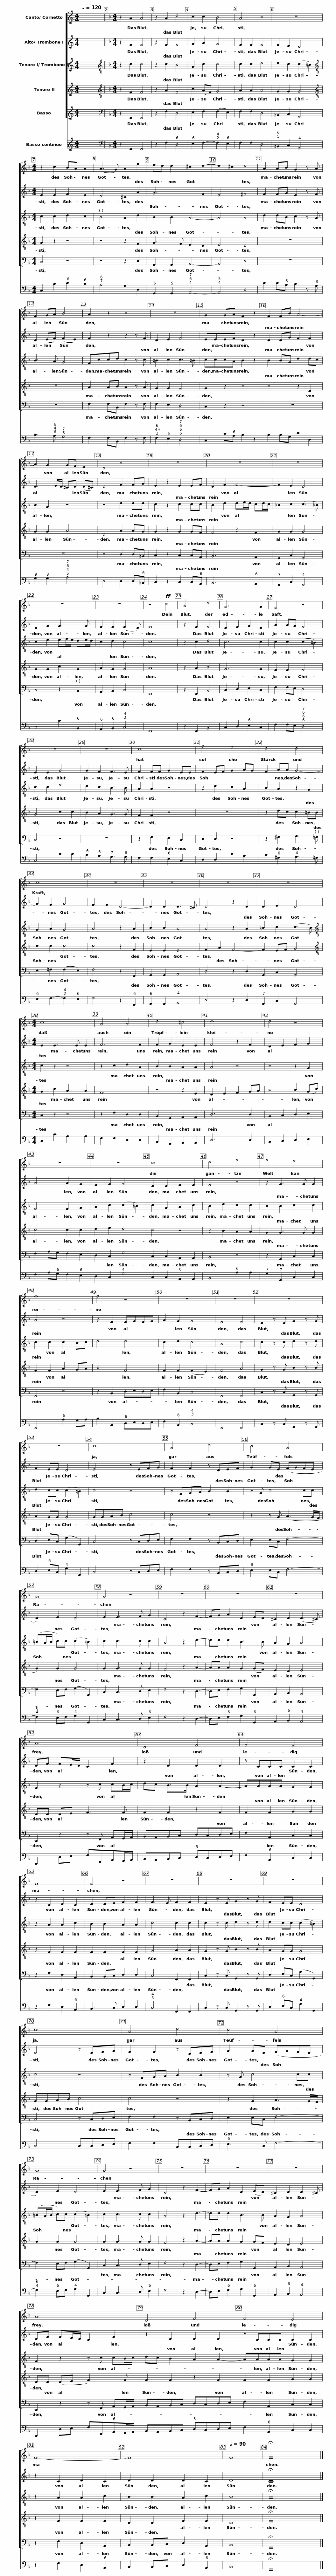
X:1
%%score [ 1 2 3 4 5 ] 6
L:1/8
Q:1/4=120
M:4/4
I:linebreak $
K:C
V:1 treble
V:2 treble
V:3 treble
V:4 treble
V:5 treble
V:6 treble
V:1
 x8 ||$[K:F][M:4/4] z2 A2 A4 | z2 A2 d4 | c2 c2 B4 | A4 z4 | %5
 z8 |$[M:4/4] z2 c2 BA A2 | (A3 G) A2 f2 | ed d2 ^c2 d2- | d2 ^c2 d4 | %10
 A2 AB G2 z A | F2 GA B4 |$ A2 z2 z4 | z8 | G2 GA F2 z2 | %15
 F2 FB A4- | A2 G2 GF E2 |$ D4 z4 | z8 | z8 | %20
 z8 | z8 | z8 |$ z4!ff! c4 | A4 d4 | %25
 G6 G2 | F4 z4 | z8 | z8 | c8 |$ %30
 f4 e4 | d4 d4 | c8 | z8 | z8 | %35
 z8 | z8 |$[M:4/4] c8 | A4 A4 | d4 ^c4 | %40
 d8 | d4 z4 | z8 | z8 |$ c8 | %45
 d4 f4 | f4 e4 | f8 | f4 z4 | z8 | %50
 z8 |$ z8 | z8 | c8 | A4 d4 |$ %55
 c4 A4 | G8 | G4 z4 | z8 | z8 | %60
 z8 |$ A8 | D4 F4 | F4 E4 | F8 | %65
 F4 z4 | z8 |$ z8 | z8 | c8 | %70
 A4 d4 |$ c4 A4 | G8 | G4 z4 | z8 | %75
 z8 | z8 |$ A8 | D4 F4 | F4 E4 | %80
 F8- | F8 |[Q:1/4=90] F8 | !fermata!F16 |] %84
V:2
 x8 ||$[K:F][M:4/4] z2 F2 F4 | z2 F2 F4 | G2 A2 G4 | F2 F2 F4 | %5
 F2 E2 D4 |$[M:4/4] E2 E2 F2 E2 | D4 ^C2 A2 | G6 F2 | E4 ^F4 | %10
 F2 FG E2 z F | D2 (EF) (F2 E2) |$ F2 z2 z2 z F | D2 E2 F4 | EEEF D2 z2 | %15
 D2 DG F2 F2 | D3 E/D/ ^CD (D!courtesy!^C) |$ D4 F2 FG | E2 z2 E2 EF | D2 F2 F4- | %20
 F2 E2 D4 | E2 G2 G3 G | F2 F2 (F3 E) |$ F8 | z2 F2 F4 | %25
 E2 F2 G2 E2 | A2 AG F4 | E2 E2 G4 | G2 F2 F3 E | F2 FF G2 EE |$ %30
 F2 EF G2 AG | F2 AA G4- | G2 F2 G4 | F2 F2 D4- | D2 D2 D3 ^C | %35
 D4 z2 D2 | D2 E2 D4 |$[M:4/4] E2 E3 E E2 | F6 F2 | F2 G2 E2 E2 | %40
 F4 z2 F2 | D2 E2 F2 G2 | A4 A2 G2 | F2 G2 G4 |$ E2 E2 F2 F2 | %45
 F4 z4 | z2 G3 G G2 | A4 z4 | z2 F2 FGFG | A2 G2 G4 | %50
 F4 F4 |$ E2 z E G2 z G | F2 EE D4 | E4 z EFG | F2 F2 z DEF |$ %55
 G2 GE (FGFE | D2) E2 D4 | E2 E3 F G2 | C4 z2 F2- | FG A2 D2 ED | %60
 ^C2 D2 (D3 !courtesy!^C) |$ DF FE/D/ C2 F2 | z2 D2 D2 D2 | z CCC C2 C2 | z2 C2 D2 C2 | %65
 D2 DE F2 F2 | F3 E F2 F2 |$ E2 z E G2 z G | F2 EE D4 | E4 z EFG | %70
 F2 F2 z DEF |$ G2 GE (FGFE | D2) E2 D4 | E2 E3 F G2 | C4 z2 F2- | %75
 FG A2 D2 (ED) | ^C2 D2 D3 !courtesy!^C |$ DF FE/D/ C2 F2 | z2 D2 D2 D2 | z CCC C2 C2 | %80
 z2 C2 D2 C2 | D2 D2 D2 C2 | D8 | !fermata!C16 |] %84
V:3
 x8 ||$[K:F][M:4/4][K:treble-8] z2 c2 c4 | z2 c2 B4 | G2 c2 c4 | c2 c2 d4 | %5
 d2 c2 (c2 =B2) |$[M:4/4][K:treble-8] c2 c2 d2 c2 | B4 A2 d2 | B2 B2 A4- | A4 A4 | %10
 d2 dB c2 z A | B3 A G4 |$ Fccd c2 z c | =B2 c2 c3 !courtesy!=B | cccA B2 z2 | %15
 B2 BG d2 dc | B2 G2 z4 |$ z4 d2 dd | c2 z2 c2 cc | B2 d2 de/d/ cd/c/ | %20
 =B2 c2 (c3 !courtesy!=B) | c2 e2 ef/e/ de/d/ | c2 d2 c4 |$ c8 | z2 c2 d4 | %25
 c6 c2 | c2 c2 (c2 =B2) | c2 c2 e4 | d2 c2 B3 B | A2 A2 z4 |$ %30
 z2 d2 c2 A2 | B2 A2 z2 G2 | G2 A2 G4 | A4 z2 A2 | B2 B2 A4 | %35
 A4 z2 A2 | =B2 c2 (c3 B) |$[M:4/4][K:treble-8] c2 z2 z4 | z2 c2 d2 A2 | B2 B2 A2 A2 | %40
 A4 z4 | z4 z2 G2 | F4 F2 G2 | A2 c2 (c2 =B2) |$ c2 G2 A2 c2 | %45
 B2 d2 c2 c2 | B2 B2 c2 c2 | c2 c2 c2 Bc | d4 d4 | c2 d2 c4 | %50
 A4 c4 |$ c2 z c d2 z d | d2 cc (c2 =B2) | c4 z4 | z FGA B2 B2 |$ %55
 z G c4 cc | (=BA/B/ c)c (c2 !courtesy!=B2) | c2 c3 c c2 | A4 z2 d2- | dd d2 B3 B | %60
 A2 G2 A4 |$ F2 z2 z c cB/c/ | dc B>B A2 A2- | AAAA G2 G2 | z2 A2 A2 c2 | %65
 B2 B2 A2 A2 | c4 c2 c2 |$ c2 z c d2 z d | d2 cc (c2 =B2) | c4 z4 | %70
 z FGA B2 B2 |$ z G c4 cc | (=BA/B/ c)c (c2 !courtesy!=B2) | c2 c3 c c2 | A4 z2 d2- | %75
 dd d2 B3 B | A2 G2 A4 |$ F2 z2 z c cB/c/ | dc B2 A2 A2- | AAAA G2 G2 | %80
 z2 A2 A2 c2 | B2 B2 A2 c2 | B8 | !fermata!A16 |] %84
V:4
 x8 ||$[K:F][M:4/4][K:treble-8] z2 F2 F4 | z2 A2 F4 | c2 (AF) G4 | A2 A2 A4 | %5
 G2 G2 G4 |$[M:4/4][K:treble-8] G2 z2 z4 | z4 z2 F2 | G3 F E2 D2 | E4 D4 | %10
 z8 | z8 |$ A2 AB A2 z A | G2 G2 F4 | G2 z2 z4 | %15
 z4 z2 D2 | G2 G2 A4 |$ D4 A2 AG | G2 z2 G2 GF | F4 z2 F2 | %20
 G2 G2 G4 | G2 G2 c2 G2 | A2 G2 G4 |$ A8 | z2 A2 B4 | %25
 G6 G2 | F2 F2 F4 | G4 c2 c2 | B2 A2 G3 G | F2 F2 z4 |$ %30
 z8 | z2 dc c2 =BB | c2 c2 c4 | c4 z2 F2 | E2 E2 E4 | %35
 F2 A2 F4- | F2 EF G4 |$[M:4/4][K:treble-8] G2 c2 A2 A2 | F8 | z4 z2 E2 | %40
 D2 E2 F2 GA | B4 B2 (Gc) | c4 c2 c2 | d2 e2 d4 |$ c4 z4 | %45
 z2 B2 A2 A2 | G2 G3 G G2 | F2 F2 A2 GA | B4 F4 | F2 F2 (F2 E2) | %50
 F4 A4 |$ G2 z G B2 z B | A2 GG G4 | GGAB c4 | c4 z4 |$ %55
 z2 z G (A3 G/F/ | G2) G2 G4 | G2 G3 G G2 | F4 z2 A2- | AA A2 G2 (GF) | %60
 E2 D2 E4 |$ DD DE F3 F | F2 F2 z2 F2 | F2 F2 G2 G2 | z2 F2 F2 F2 | %65
 F2 F2 F2 F2 | G4 A2 A2 |$ G2 z G B2 z B | A2 GG G4 | GGAB c4 | %70
 c4 z4 |$ z2 G2 A3 G/F/ | G2 G2 G4 | G2 G3 G G2 | F4 z2 A2- | %75
 AA A2 G2 GF | E2 D2 E4 |$ DD (DE F3) F | F2 F2 z2 F2 | F2 F2 G2 G2 | %80
 z2 F2 F2 F2 | D2 D2 F2 F2 | D8 | !fermata!F16 |] %84
V:5
 x8 ||$[K:F][M:4/4][K:bass] z2 F,,2 F,,4 | z2 F,2 D,4 | E,2 F,2 (F,2 E,2) | F,2 F,2 D,4 | %5
 =B,,2 C,2 G,,4 |$[M:4/4] C,4 z4 | z4 z2 D,2 | G,,2 G,,2 A,,4- | A,,4 D,4 | %10
 z8 | z8 |$ F,2 F,B,, F,2 z F, | F,2 E,2 D,4 | C,2 z2 z4 | %15
 z8 | z8 |$ z4 D,2 D,=B,, | C,2 z2 C,2 C,A,, | B,,6 A,,2 | %20
 G,,2 C,2 G,,4 | C,4 z2 B,,2 | A,,2 B,,2 C,4 |$ F,,8 | z2 F,,2 B,,4 | %25
 C,2 D,2 E,2 C,2 | F,2 F,E, D,4 | C,4 z4 | z8 | z2 F,2 E,2 C,2 |$ %30
 D,2 D,2 z4 | z2 ^F,2 G,3 =F, | E,2 !courtesy!=F,2 (F,2 E,2) | F,4 z2 F,,2 | G,,2 G,,2 A,,4 | %35
 D,4 z2 D,2 | G,,2 C,2 G,,4 |$[M:4/4] C,2 z2 z4 | z2 F,2 D,2 D,2 | B,,2 G,,2 A,,2 A,,2 | %40
 D,6 D,2 | B,,2 C,2 D,2 E,2 | F,2 A,G, F,2 E,2 | D,2 C,2 G,4 |$ C,2 C,2 A,,2 A,,2 | %45
 B,,4 z4 | z2 G,,2 C,2 C,2 | F,,4 z4 | z2 B,,2 D,E,D,E, | F,2 B,,2 C,4 | %50
 F,,4 F,,4 |$ C,2 z C, G,,2 z G,, | D,2 E,C, (G,2 G,,2) | C,4 z C,D,E, | F,2 F,2 z B,,C,D, |$ %55
 E,2 E,C, F,4- | F,2 E,F, (G,2 G,,2) | C,2 C,3 D, E,2 | F,4 z2 D,2- | D,E, F,2 G,2 G,,2 | %60
 A,,2 B,,2 A,,4 |$ D,,2 z2 z F,, A,,G,,/A,,/ | B,,A,,B,,C, D,C,D,E, | F,2 A,,2 C,2 C,2 | z2 F,2 D,2 A,,2 | %65
 B,,2 B,,C, D,2 D,2 | C,4 F,,2 F,,2 |$ C,2 z C, G,,2 z G,, | D,2 E,C, (G,2 G,,2) | C,4 z C,D,E, | %70
 F,2 F,2 z B,,C,D, |$ E,2 E,C, F,4- | F,2 E,F, (G,2 G,,2) | C,2 C,3 D, E,2 | F,4 z2 D,2- | %75
 D,E, F,2 G,2 G,,2 | A,,2 B,,2 A,,4 |$ D,,2 z2 z F,, A,,G,,/A,,/ | B,,A,,B,,C, D,C,D,E, | F,2 A,,2 C,2 C,2 | %80
 z2 F,2 D,2 A,,2 | B,,2 B,,C, D,2 A,,2 | B,,8 | !fermata!F,,16 |] %84
V:6
 x8 ||$[K:F][M:4/4][K:bass] z2 F,,2 F,,4 | z2 F,2 D,4 | E,2 F,2- F,2 E,2 | F,2 F,2 D,4 | %5
 =B,,2 C,2 G,,4 |$[M:4/4] C,2 C2 D2 C2 | B,4 A,2 D,2 | G,,2 G,,2 A,,4- | A,,4 D,4 | %10
 D2 DB, C2 z A, | B,3 A, G,4 |$ F,2 F,B,, F,2 z F, | F,2 E,2 D,4 | C,2 CA, B,2 z2 | %15
 B,2 B,G, D2 D,2 | G,2 G,2 A,4 |$ D,4 D,2 D,=B,, | C,2 z2 C,2 C,A,, | B,,6 A,,2 | %20
 G,,2 C,2 G,,4 | C,4 C2 B,,2 | A,,2 B,,2 C,4 |$ F,,8 | z2 F,,2 B,,4 | %25
 C,2 D,2 E,2 C,2 | F,2 F,E, D,4 | C,4 C2 C2 | B,2 A,2 G,3 G, | F,2 F,2 E,2 C,2 |$ %30
 D,2 D,2 C2 A,2 | B,2 ^F,2 G,3 =F, | E,2 F,2- F,2 E,2 | F,4 z2 F,,2 | G,,2 G,,2 A,,4 | %35
 D,4 z2 D,2 | G,,2 C,2 G,,4 |$[M:4/4] C,2 C2 A,2 A,2 | F,2 F,2 D,2 D,2 | B,,2 G,,2 A,,2 A,,2 | %40
 D,6 D,2 | B,,2 C,2 D,2 E,2 | F,2 A,G, F,2 E,2 | D,2 C,2 G,4 |$ C,2 C,2 A,,2 A,,2 | %45
 B,,4 A,2 A,2 | G,2 G,,2 C,2 C,2 | F,,4 A,2 G,A, | B,2 B,,2 D,E,D,E, | F,2 B,,2 C,4 | %50
 F,,4 F,,4 |$ C,2 z C, G,,2 z G,, | D,2 E,C, G,2 G,,2 | C,4 z C,D,E, | F,2 F,2 z B,,C,D, |$ %55
 E,2 E,C, F,4- | F,2 E,F, G,2 G,,2 | C,2 C,3 D, E,2 | F,4 z2 D,2- | D,E, F,2 G,2 G,,2 | %60
 A,,2 B,,2 A,,4 |$ D,,2 D,E, F,F,,A,,G,,/A,,/ | B,,A,,B,,C, D,C,D,E, | F,2 A,,2 C,2 C,2 | z2 F,2 D,2 A,,2 | %65
 B,,3 C, D,2 D,2 | C,4 F,,2 F,,2 |$ C,2 z C, G,,2 z G,, | D,2 E,C, G,2 G,,2 | C,4 C,C,D,E, | %70
 F,2 F,2 B,,B,,C,D, |$ E,3 C, F,4- | F,2 E,F, G,2 G,,2 | C,2 C,3 D, E,2 | F,4 z2 D,2- | %75
 D,E, F,2 G,2 G,,2 | A,,2 B,,2 A,,4 |$ D,,2 D,E, F,F,,A,,G,,/A,,/ | B,,A,,B,,C, D,C,D,E, | F,2 A,,2 C,2 C,2 | %80
 z2 F,2 D,2 A,,2 | B,,2 B,,C, D,2 A,,2 | B,,8 | !fermata!F,,16 |] %84
